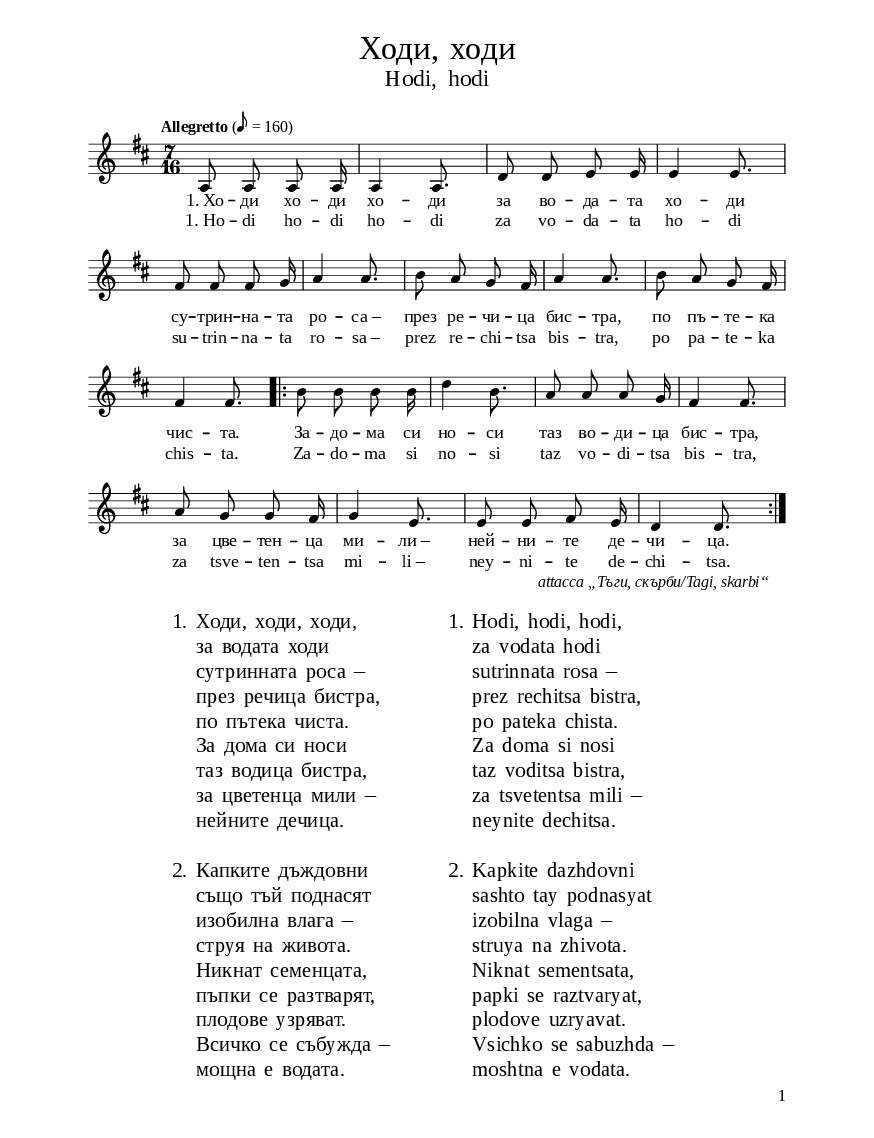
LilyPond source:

\version "2.20.0"

\paper {
  #(set-paper-size "a5")
}

\bookpart {
\paper {
  print-all-headers = ##t
  print-page-number = ##t
  print-first-page-number = ##t

  % put page numbers on the bottom
  oddHeaderMarkup = \markup ""
  evenHeaderMarkup = \markup ""
  oddFooterMarkup = \markup
    \fill-line {
      ""
      \on-the-fly #print-page-number-check-first \fromproperty #'page:page-number-string
    }
  evenFooterMarkup = \markup
    \fill-line {
      \on-the-fly #print-page-number-check-first \fromproperty #'page:page-number-string
      ""
    }

  left-margin = 1.5\cm
  right-margin = 1.5\cm
  top-margin = 1.6\cm
  bottom-margin = 1.2\cm
  ragged-bottom = ##t % do not spread the staves to fill the whole vertical space

  % change lyrics and titles font (affects notes also)
  fonts =
    #(make-pango-font-tree
     "Times New Roman"
     "DejaVu Sans"
     "DejaVu Sans Mono"
     (/ (* staff-height pt) 3.6))

  % change distance between staves
  system-system-spacing =
    #'((basic-distance . 12)
       (minimum-distance . 6)
       (padding . 1)
       (stretchability . 12))
}

\header {
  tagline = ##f
}

\score{
  \layout { 
    indent = 0.0\cm % remove first line indentation
    ragged-last = ##f % do not spread last line to fill the whole space
    \context {
      \Score
      \omit BarNumber %remove bar numbers
    } % context

    \context { % change staff size
      \Staff
      fontSize = #+0 % affects notes size only
      \override StaffSymbol #'staff-space = #(magstep -3)
      \override StaffSymbol #'thickness = #0.5
      \override BarLine #'hair-thickness = #1
      %\override StaffSymbol #'ledger-line-thickness = #'(0 . 0)
    }

    \context { % adjust space between staff and lyrics and between the two lyric lines
      \Lyrics
      \override VerticalAxisGroup.nonstaff-relatedstaff-spacing = #'((basic-distance . 4.5))
      \override VerticalAxisGroup.nonstaff-nonstaff-spacing = #'((minimum-distance . 2))
    }
  } % layout

 \new Voice \absolute  {
  \clef treble
  \key d \major
  \time 7/16
  \tempo \markup { % make tempo note smaller
    \concat { "Allegretto " \normal-text { "(" }
      \teeny \general-align #Y #DOWN \note #"8" #0.8
      \normal-text { " = 160)" }
    }
  }  
  
 
a8 a8 a8 a16 | a4 a8. | d'8 d'8 e'8 e'16 | e'4 e'8. | \break

fis'8 fis'8 fis'8 g'16 | a'4 a'8. | b'8 a'8 g'8 fis'16 | a'4 a'8. | b'8 a'8 g'8 fis'16 | \break

fis'4 fis'8. | \bar ".|:" b'8 b'8 b'8 b'16| d''4 b'8. | a'8 a'8 a'8 g'16 | fis'4 fis'8. | \break

a'8 g'8 g'8 fis'16 | g'4 e'8. | e'8 e'8 fis'8 e'16 | d'4 d'8. | \bar ":|."
 
  
  }
\addlyrics {
    "1. Хо" -- ди хо -- ди хо -- ди за во -- да -- та хо -- ди
                   
                   су -- трин -- на -- та ро -- "са –"  през ре -- чи -- ца бис -- тра, по пъ -- те -- ка
                   
                   чис -- та. За -- до -- ма  си но -- си  таз во -- ди -- ца бис -- тра,
                   
                   за цве -- тен -- ца ми -- "ли –"  ней -- ни -- те де -- чи -- ца. 
  }
  \addlyrics { 
    "1. Ho" -- di ho -- di ho -- di za vo -- da -- ta ho -- di
                   
                   su -- trin -- na -- ta ro -- "sa –" prez re -- chi -- tsa bis -- tra, po pa -- te -- ka
                   
                   chis -- ta. Za -- do -- ma  si no -- si  taz vo -- di -- tsa bis -- tra,
                   
                   za tsve -- ten -- tsa mi -- "li –" ney -- ni -- te de -- chi -- tsa.    }
  
  \header {
    title = \markup \column \normal-text \fontsize #2.5 {
              \center-align
              \line { Ходи, ходи}
              \vspace #-0.6
              \center-align
              \line \fontsize #-3 { Hodi, hodi }
              \vspace #-0.8
              \center-align
              \line \fontsize #-3 { " " }
            }
  }
  
  \midi{}

} % score

\markup \halign #-4.83 \raise #2.8 \override #'(baseline-skip . 2) { 
    \column  { 
      \line  { 
        \italic \right-align { "attacca „Тъги, скърби/Tagi, skarbi“" }
      }
      \line  {" "}
    }
} 


\markup \fontsize #+2.5 {
    \hspace #8
    \override #'(baseline-skip . 2.4) % affects space between column lines
    \column {
       
	   
	   \line { 1. Ходи, ходи, ходи,}
	  \line { "   " за водата ходи}
 \line { "   "сутринната роса – }
\line { "   " през речица бистра, }
 \line { "   "по пътека чиста. }
 \line { "   "За дома си носи }
\line { "   " таз водица бистра,   }    
 \line { "   "за цветенца мили –}
\line { "   " нейните дечица.}
  \line { " " }
 \line { 2. Капките дъждовни}
 \line { "   "също тъй поднасят}
\line { "   "изобилна влага – }
\line { "   "струя на живота. }
\line { "   "Никнат семенцата, }
\line { "   "пъпки се разтварят,}
\line { "   "плодове узряват.}    
\line { "   "Всичко се събужда – }
\line { "   "мощна е водата. }
      
    }

    \hspace #5
    \override #'(baseline-skip . 2.4)
    \column {
            	   \line { 1. Hodi, hodi, hodi,}
	  \line { "   " za vodata hodi}
 \line { "   "sutrinnata rosa – }
\line { "   " prez rechitsa bistra, }
 \line { "   "po pateka chista. }
 \line { "   "Za doma si nosi }
\line { "   " taz voditsa bistra,   }    
 \line { "   "za tsvetentsa mili –}
\line { "   " neynite dechitsa.}
  \line { " " }
 \line { 2. Kapkite dazhdovni}
 \line { "   "sashto tay podnasyat}
\line { "   "izobilna vlaga – }
\line { "   "struya na zhivota. }
\line { "   "Niknat sementsata, }
\line { "   "papki se raztvaryat,}
\line { "   "plodove uzryavat.}    
\line { "   "Vsichko se sabuzhda – }
\line { "   "moshtna e vodata. }
    
    } %column
} % markup

\pageBreak

% include foreign translation(s) of the song
\version "2.18.2"

\markup \fill-line { \fontsize #6 "Lauf, lauf" }
\markup \null
\markup \null
\markup \fontsize #+2.5 {
    \hspace #16
    \override #'(baseline-skip . 2)
    \column {
     \line { " " }
     
	 
	   \line { 1. Lauf, lauf, lauf, }

  \line { "   "lauf für Wasser,}

  \line { "   "im Morgentau, }

  \line { "   "durch einen kristallklaren Bach,}

  \line { "   "auf einem reinen Pfad. }

  \line { "   "Bringe dieses klare Wasser nach Hause, }

  \line { "   "zu den schönen Blümchen, }

  \line { "   "seinen kleinen Kindern.}

   \line { "   " }

  \line {  2.	Die Regentropfen bieten ebenfalls }

 \line { "   " reichlich Feuchtigkeit – Strom des Leben. }
 
 \line { "   "Samenkörner sprießen, }
 
 \line { "   "Knospen öffnen sich, }
 
 \line { "   "Früchte reifen. }
 
 \line { "   "Alles erwacht; mächtig ist das Wasser!  }
    }
}


} % bookpart
